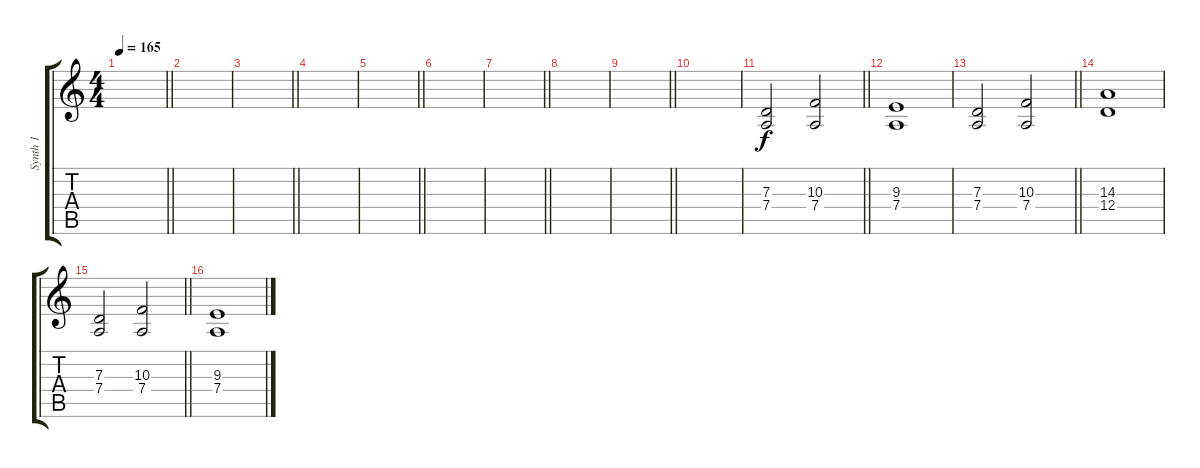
\track ("Synth 1" "Synth 1") {instrument stringensemble2}
\staff {score tabs}
\tuning (E4 B3 G3 D3 A2 E2) {hide}
\ts (4 4)
\tempo 165
\clef g2
\barLineRight lightlight
\ks c
|
|
\barLineRight lightlight
|
|
\barLineRight lightlight
|
|
\barLineRight lightlight
|
|
\barLineRight lightlight
|
|
\barLineRight lightlight
(7.3 7.4).2{volume 10 instrument stringensemble1} (10.3 7.4).2 |
(9.3 7.4).1 |
\barLineRight lightlight
(7.3 7.4).2 (10.3 7.4).2 |
(14.3 12.4).1 |
\barLineRight lightlight
(7.3 7.4).2{volume 10 instrument stringensemble1} (10.3 7.4).2 |
(9.3 7.4).1
